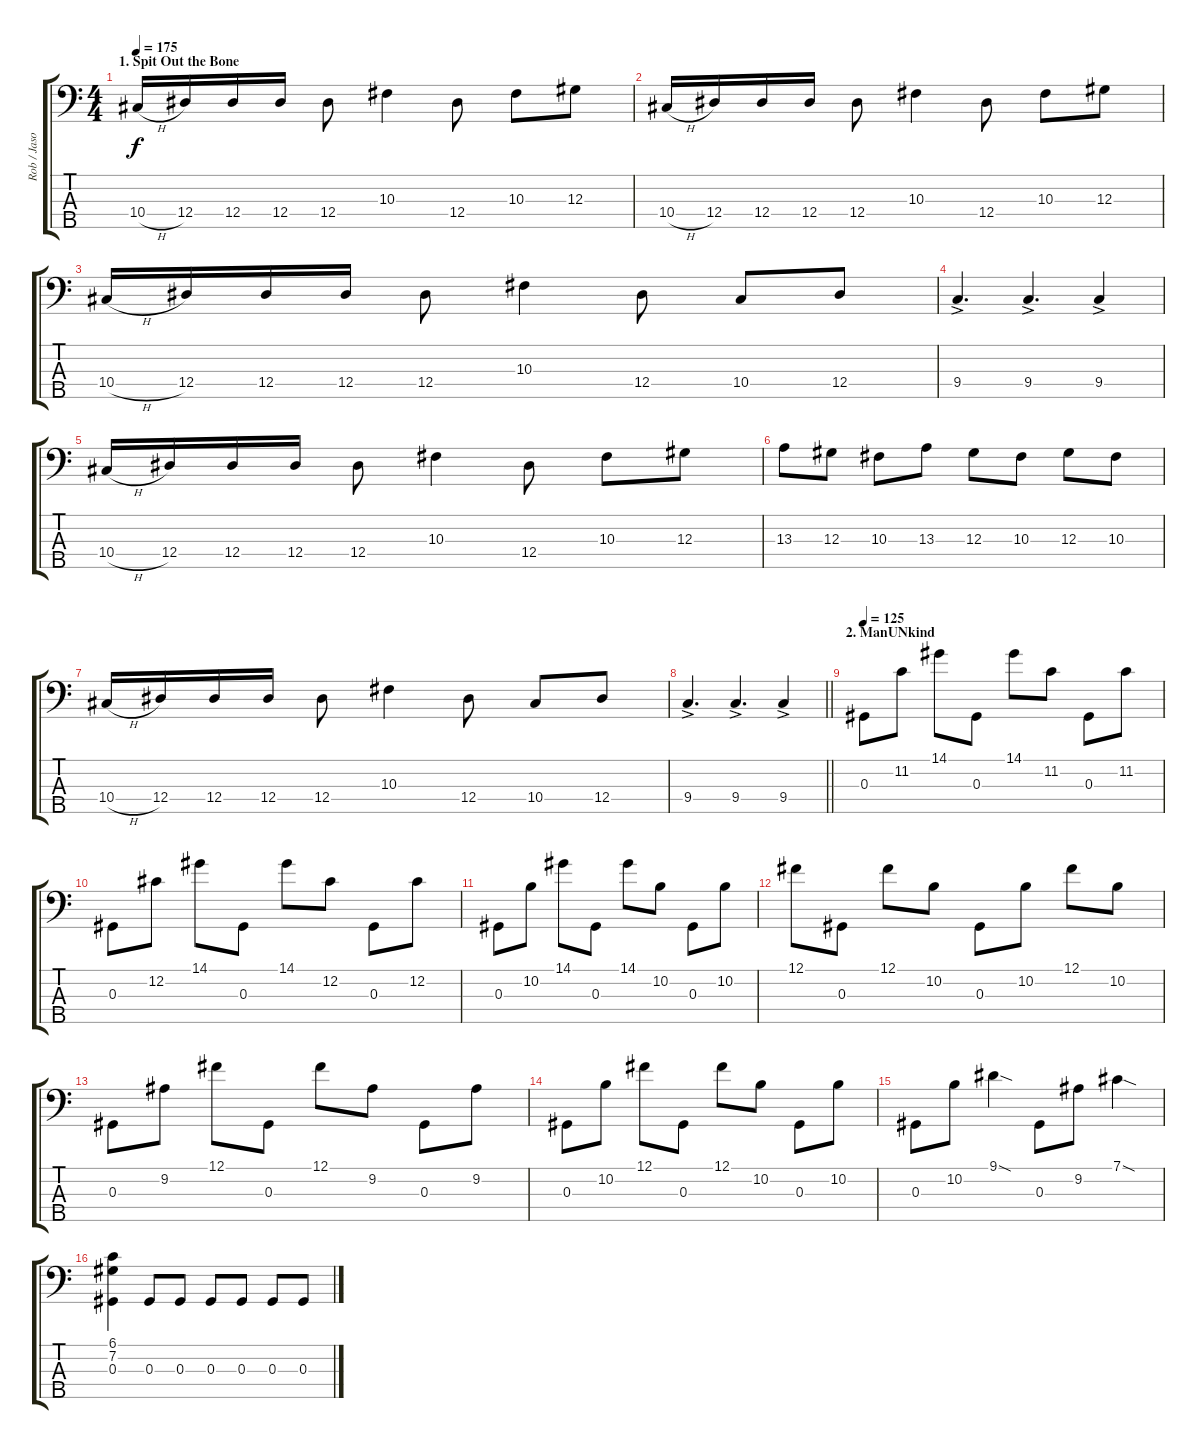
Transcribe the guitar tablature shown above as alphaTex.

\track ("Rob / Jason / Cliff" "Rob / Jaso") {instrument electricbassfinger}
\staff {score tabs}
\tuning (Gb2 Db2 Ab1 Eb1 Bb0) {hide}
\ts (4 4)
\section ("" "1. Spit Out the Bone")
\tempo 175
\clef f4
\ks c
10.4{h}.16{dy f instrument electricbassfinger} 12.4.16 12.4.16 12.4.16 12.4.8 10.3.4 12.4.8 10.3.8 12.3.8 |
10.4{h}.16 12.4.16 12.4.16 12.4.16 12.4.8 10.3.4 12.4.8 10.3.8 12.3.8 |
10.4{h}.16 12.4.16 12.4.16 12.4.16 12.4.8 10.3.4 12.4.8 10.4.8 12.4.8 |
9.4{ac}.4{d} 9.4{ac}.4{d} 9.4{ac}.4 |
10.4{h}.16 12.4.16 12.4.16 12.4.16 12.4.8 10.3.4 12.4.8 10.3.8 12.3.8 |
13.3.8 12.3.8 10.3.8 13.3.8 12.3.8 10.3.8 12.3.8 10.3.8 |
10.4{h}.16 12.4.16 12.4.16 12.4.16 12.4.8 10.3.4 12.4.8 10.4.8 12.4.8 |
\barLineRight lightlight
9.4{ac}.4{d} 9.4{ac}.4{d} 9.4{ac}.4 |
\section ("" "2. ManUNkind")
\tempo 125
0.3.8 11.2.8 14.1.8 0.3.8 14.1.8 11.2.8 0.3.8 11.2.8 |
0.3.8 12.2.8 14.1.8 0.3.8 14.1.8 12.2.8 0.3.8 12.2.8 |
0.3.8 10.2.8 14.1.8 0.3.8 14.1.8 10.2.8 0.3.8 10.2.8 |
12.1.8 0.3.8 12.1.8 10.2.8 0.3.8 10.2.8 12.1.8 10.2.8 |
0.3.8 9.2.8 12.1.8 0.3.8 12.1.8 9.2.8 0.3.8 9.2.8 |
0.3.8 10.2.8 12.1.8 0.3.8 12.1.8 10.2.8 0.3.8 10.2.8 |
0.3.8 10.2.8 9.1{sod}.4 0.3.8 9.2.8 7.1{sod}.4 |
(6.1 7.2 0.3).4 0.3.8 0.3.8 0.3.8 0.3.8 0.3.8 0.3.8
